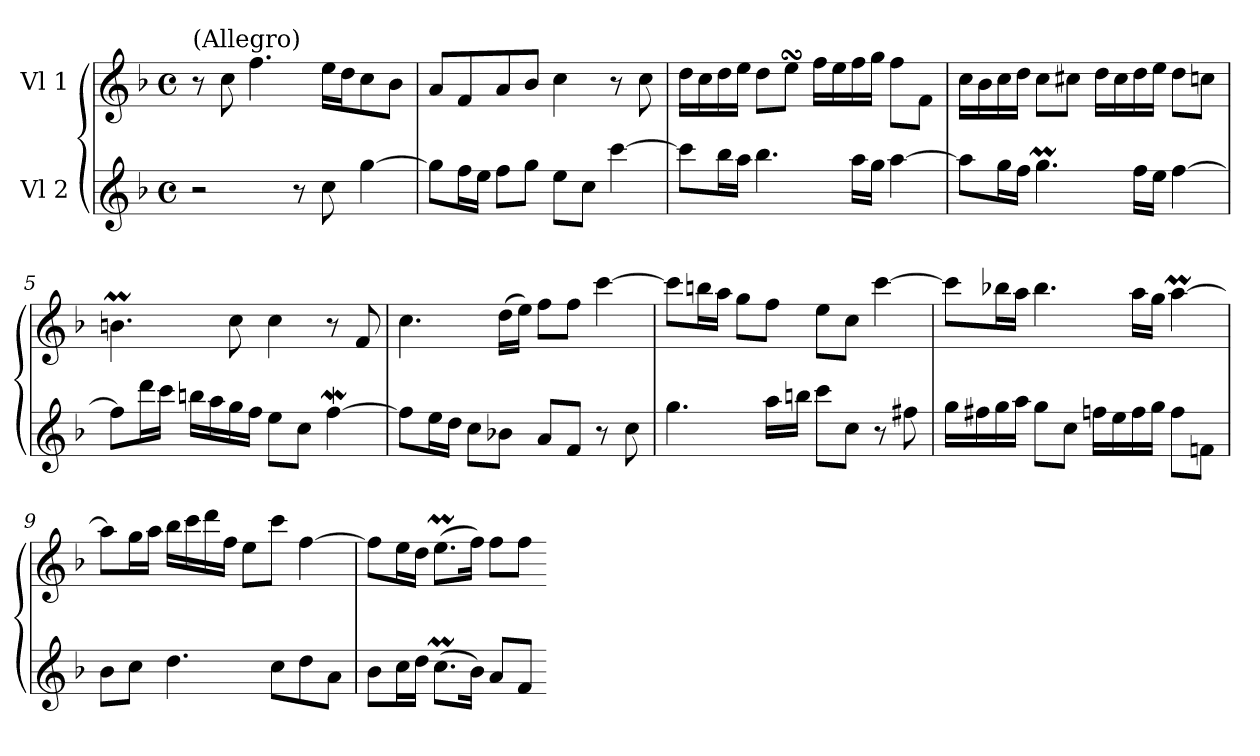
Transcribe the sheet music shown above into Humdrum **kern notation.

**kern	**kern
*part2	*part1
*staff2	*staff1
*I"Vl 2	*I"Vl 1
*clefG2	*clefG2
*k[b-]	*k[b-]
*F:	*F:
*M4/4	*M4/4
*met(c)	*met(c)
=1	=1
!	!LO:TX:a:t=(Allegro)
2r	8r
.	8cc\
.	4.ff\
8r	.
8cc\	16ee\LL
.	16dd\J
[4gg\	8cc\
.	8b-\J
=2	=2
8gg\L]	8a/L
16ff\L	8f/
16ee\JJ	.
8ff\L	8a/
8gg\J	8b-/J
8ee\L	4cc\
8cc\J	.
[4ccc\	8r
.	8cc\
=3	=3
8ccc\L]	16dd\LL
.	16cc\
16bb-\L	16dd\
16aa\JJ	16ee\JJ
4.bb-\	8dd\L
.	8eesSsS\J
.	16ff\LL
.	16ee\
16aa\LL	16ff\
16gg\JJ	16gg\JJ
[4aa\	8ff\L
.	8f\J
=4	=4
8aa\L]	16cc\LL
.	16b-\
16gg\L	16cc\
16ff\JJ	16dd\JJ
4.ggM\	8cc\L
.	8cc#X\J
.	16dd\LL
.	16cc#\
16ff\LL	16dd\
16ee\JJ	16ee\JJ
[4ff\	8dd\L
.	8ccn\J
=5	=5
8ff\L]	4.bnm\
16ddd\L	.
16ccc\JJ	.
16bbn\LL	.
16aa\	.
16gg\	8cc\
16ff\JJ	.
8ee\L	4cc\
8cc\J	.
[4ffw\	8r
.	8f/
!!LO:LB:g=z
=6	=6
8ff\L]	4.cc\
16ee\L	.
16dd\JJ	.
8cc\L	.
8b-X\J	(>16dd\LL
.	16ee\JJ)
8a/L	8ff\L
8f/J	8ff\J
8r	[4ccc\
8cc\	.
=7	=7
4.gg\	8ccc\L]
.	16bbn\L
.	16aa\JJ
.	8gg\L
16aa\LL	8ff\J
16bbn\JJ	.
8ccc\L	8ee\L
8cc\J	8cc\J
8r	[4ccc\
8ff#X\	.
=8	=8
16gg\LL	8ccc\L]
16ff#X\	.
16gg\	16bb-X\L
16aa\JJ	16aa\JJ
8gg\L	4.bb-\
8cc\J	.
16ffn\LL	.
16ee\	.
16ff\	16aa\LL
16gg\JJ	16gg\JJ
8ff\L	[4aam\
8fn\J	.
=9	=9
8b-\L	8aa\L]
8cc\J	16gg\L
.	16aa\JJ
4.dd\	16bb-\LL
.	16ccc\
.	16ddd\
.	16ff\JJ
.	8ee\L
8cc\L	8ccc\J
8dd\	[4ff\
8a\J	.
=10	=10
8b-\L	8ff\L]
16cc\L	16ee\L
16dd\JJ	16dd\JJ
(>8.ccM\L	(>8.eem\L
16b-\Jk)	16ff\Jk)
8a/L	8ff\L
8f/J	8ff!\J
=-	=-
*-	*-
